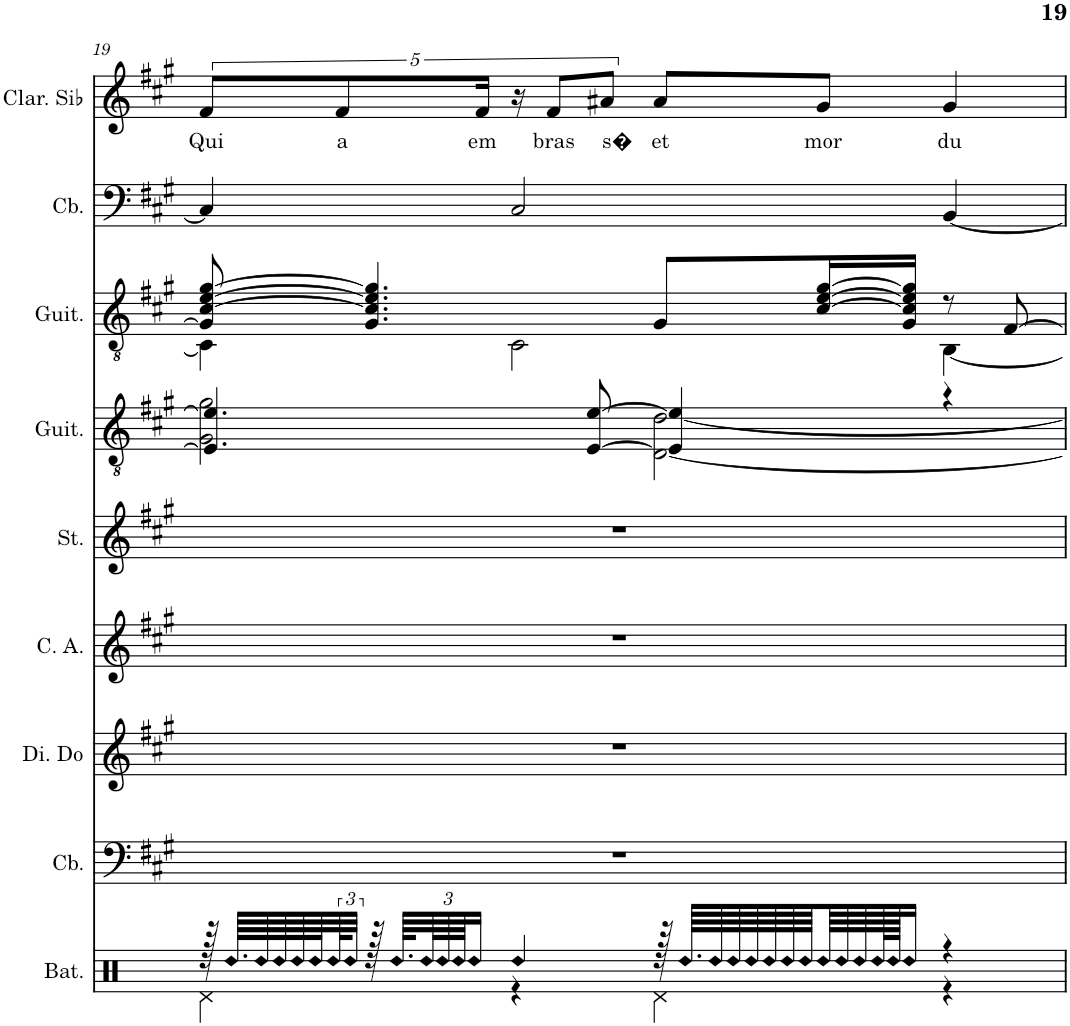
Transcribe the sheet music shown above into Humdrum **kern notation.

**kern	**kern	**kern	**kern	**kern	**kern	**kern	**kern	**kern	**text
*part9	*part8	*part7	*part6	*part5	*part4	*part3	*part2	*part1	*part1
*staff9	*staff8	*staff7	*staff6	*staff5	*staff4	*staff3	*staff2	*staff1	*staff1
*I"Batterie, Drums	*I"Contrebasse, Acoustic Bass	*I"Dizi en Do, Piccolo	*I"Cor anglais, English Horn	*I"Cordes, String Ensemble 2	*I"Guitare acoustique, Acoustic Guitar (steel)	*I"Guitare classique, Acoustic Guitar (nylon)	*I"Contrebasse, Acoustic Bass	*I"Clarinette en Sib	*
*I'Bat.	*I'Cb.	*I'Di. Do	*I'C. A.	*I'St.	*I'Guit.	*I'Guit.	*I'Cb.	*I'Clar. Sib	*
!!LO:PB:g=z
*clefX	*clefF4	*clefG2	*clefG2	*clefG2	*clefGv2	*clefGv2	*clefF4	*clefG2	*
*	*Trd7c12	*Trd-7c-12	*Trd4c7	*	*	*	*Trd7c12	*Trd1c2	*
*k[]	*k[f#c#g#]	*k[f#c#g#]	*k[f#c#g#]	*k[f#c#g#]	*k[f#c#g#]	*k[f#c#g#]	*k[f#c#g#]	*k[f#c#g#]	*
*M4/4	*M4/4	*M4/4	*M4/4	*M4/4	*M4/4	*M4/4	*M4/4	*M4/4	*
=19	=19	=19	=19	=19	=19	=19	=19	=19	=19
*^	*	*	*	*	*^	*^	*	*	*
!	!	!	!	!	!	!	!	!	!	!	!	!LO:LY:b
128r	4Rd\	1r	1r	1r	1r	4.E/] 4.e/]	2G#\ 2g#\	8G#/] [8c#/ [8e/ [8g#/	4C#\]	4C#/]	10f#/L	Qui
!LO:N:head=diamond	!	!	!	!	!	!	!	!	!	!	!	!
64.Rdd/LLLL	.	.	.	.	.	.	.	.	.	.	.	.
!LO:N:head=diamond	!	!	!	!	!	!	!	!	!	!	!	!
64Rdd/	.	.	.	.	.	.	.	.	.	.	.	.
!LO:N:head=diamond	!	!	!	!	!	!	!	!	!	!	!	!
64Rdd/	.	.	.	.	.	.	.	.	.	.	.	.
!LO:N:head=diamond	!	!	!	!	!	!	!	!	!	!	!	!
64Rdd/	.	.	.	.	.	.	.	.	.	.	.	.
!LO:N:head=diamond	!	!	!	!	!	!	!	!	!	!	!	!
64Rdd/	.	.	.	.	.	.	.	.	.	.	.	.
!LO:N:head=diamond	!	!	!	!	!	!	!	!	!	!	!	!
96Rdd/J	.	.	.	.	.	.	.	.	.	.	.	.
!	!	!	!	!	!	!	!	!	!	!	!	!LO:LY:b
.	.	.	.	.	.	.	.	.	.	.	10f#/	a
!LO:N:head=diamond	!	!	!	!	!	!	!	!	!	!	!	!
48Rdd/JJJ	.	.	.	.	.	.	.	.	.	.	.	.
128r	.	.	.	.	.	.	.	4.G#/ 4.c#/] 4.e/] 4.g#/]	.	.	.	.
!LO:N:head=diamond	!	!	!	!	!	!	!	!	!	!	!	!
64.Rdd/LLLL	.	.	.	.	.	.	.	.	.	.	.	.
*Xbrackettup	*	*	*	*	*	*	*	*	*	*	*	*
!LO:N:head=diamond	!	!	!	!	!	!	!	!	!	!	!	!
96Rdd/	.	.	.	.	.	.	.	.	.	.	.	.
!LO:N:head=diamond	!	!	!	!	!	!	!	!	!	!	!	!
96Rdd/	.	.	.	.	.	.	.	.	.	.	.	.
!LO:N:head=diamond	!	!	!	!	!	!	!	!	!	!	!	!
96Rdd/JJ	.	.	.	.	.	.	.	.	.	.	.	.
!LO:N:head=diamond	!	!	!	!	!	!	!	!	!	!	!	!
16Rdd/JJ	.	.	.	.	.	.	.	.	.	.	.	.
!	!	!	!	!	!	!	!	!	!	!	!	!LO:LY:b
.	.	.	.	.	.	.	.	.	.	.	20f#/Jk	em
!LO:N:head=diamond	!	!	!	!	!	!	!	!	!	!	!	!
4Rdd/	4r	.	.	.	.	.	.	.	2C#\	2C#/	20r	.
!	!	!	!	!	!	!	!	!	!	!	!	!LO:LY:b
.	.	.	.	.	.	.	.	.	.	.	10f#/L	bras
.	.	.	.	.	.	[8E/ [8e/	.	.	.	.	.	.
!	!	!	!	!	!	!	!	!	!	!	!	!LO:LY:b
.	.	.	.	.	.	.	.	.	.	.	10a#X/J	s�
!	!	!	!	!	!	!	!	!	!	!	!	!LO:LY:b
128r	4Rd\	.	.	.	.	4E/] 4e/]	[2D\ [2d\	8G#/L	.	.	8a#/L	et
!LO:N:head=diamond	!	!	!	!	!	!	!	!	!	!	!	!
64.Rdd/LLLL	.	.	.	.	.	.	.	.	.	.	.	.
!LO:N:head=diamond	!	!	!	!	!	!	!	!	!	!	!	!
64Rdd/	.	.	.	.	.	.	.	.	.	.	.	.
!LO:N:head=diamond	!	!	!	!	!	!	!	!	!	!	!	!
64Rdd/	.	.	.	.	.	.	.	.	.	.	.	.
!LO:N:head=diamond	!	!	!	!	!	!	!	!	!	!	!	!
64Rdd/	.	.	.	.	.	.	.	.	.	.	.	.
!LO:N:head=diamond	!	!	!	!	!	!	!	!	!	!	!	!
64Rdd/	.	.	.	.	.	.	.	.	.	.	.	.
!LO:N:head=diamond	!	!	!	!	!	!	!	!	!	!	!	!
64Rdd/	.	.	.	.	.	.	.	.	.	.	.	.
!LO:N:head=diamond	!	!	!	!	!	!	!	!	!	!	!	!
64Rdd/	.	.	.	.	.	.	.	.	.	.	.	.
!LO:N:head=diamond	!	!	!	!	!	!	!	!	!	!	!	!LO:LY:b
64Rdd/	.	.	.	.	.	.	.	[16c#/ [16e/ [16g#/L	.	.	8g#/J	mor
!LO:N:head=diamond	!	!	!	!	!	!	!	!	!	!	!	!
64Rdd/	.	.	.	.	.	.	.	.	.	.	.	.
!LO:N:head=diamond	!	!	!	!	!	!	!	!	!	!	!	!
64Rdd/	.	.	.	.	.	.	.	.	.	.	.	.
!LO:N:head=diamond	!	!	!	!	!	!	!	!	!	!	!	!
128Rdd/L	.	.	.	.	.	.	.	.	.	.	.	.
!LO:N:head=diamond	!	!	!	!	!	!	!	!	!	!	!	!
128Rdd/JJJ	.	.	.	.	.	.	.	.	.	.	.	.
!LO:N:head=diamond	!	!	!	!	!	!	!	!	!	!	!	!
16Rdd/JJ	.	.	.	.	.	.	.	16G#/ 16c#/] 16e/] 16g#/]JJ	.	.	.	.
!	!	!	!	!	!	!	!	!	!	!	!	!LO:LY:b
4r	4r	.	.	.	.	4r	.	8r	[4BB\	[4BB/	4g#/	du
.	.	.	.	.	.	.	.	[8F#/	.	.	.	.
*	*	*	*	*	*	*v	*v	*	*	*	*	*
*v	*v	*	*	*	*	*	*v	*v	*	*	*
=	=	=	=	=	=	=	=	=	=
*-	*-	*-	*-	*-	*-	*-	*-	*-	*-
